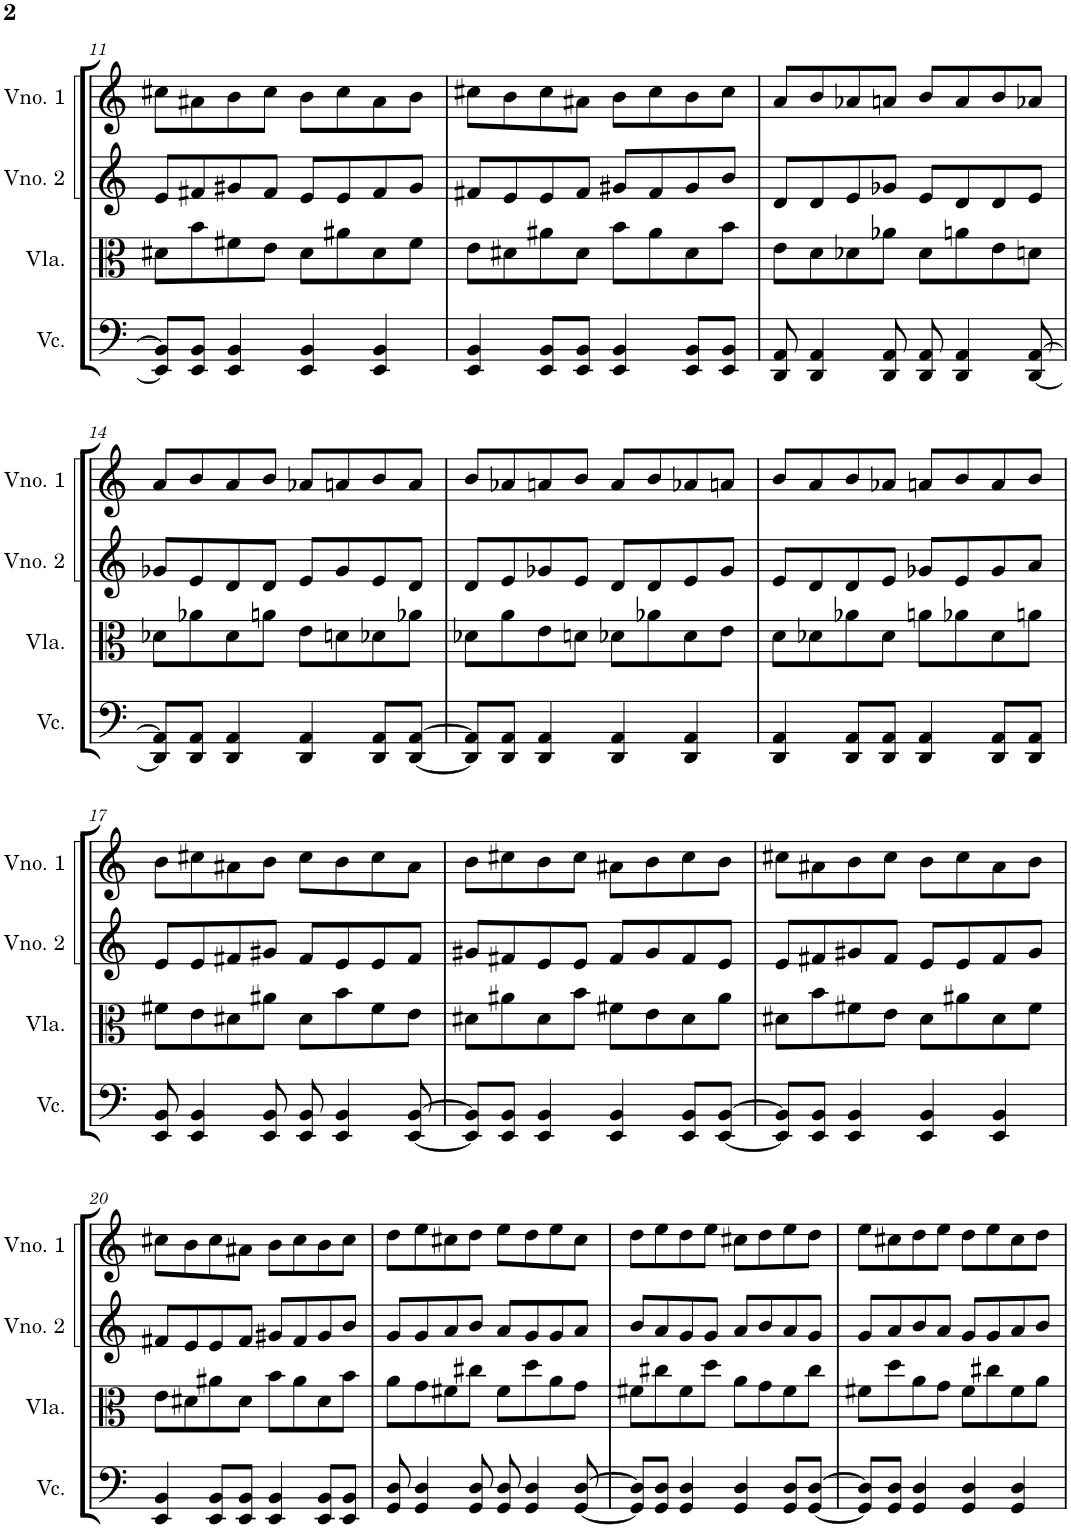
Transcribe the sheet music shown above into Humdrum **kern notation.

**kern	**kern	**kern	**kern
*part4	*part3	*part2	*part1
*staff4	*staff3	*staff2	*staff1
*I"Violoncelo	*I"Viola	*I"Violino 2	*I"Violino 1
*I'Vc.	*I'Vla.	*I'Vno. 2	*I'Vno. 1
!!LO:PB:g=z
*clefF4	*clefC3	*clefG2	*clefG2
*k[]	*k[]	*k[]	*k[]
*M4/4	*M4/4	*M4/4	*M4/4
=11	=11	=11	=11
8EE/] 8BB/]L	8d#X\L	8e/L	8cc#X\L
8EE/ 8BB/J	8b\	8f#X/	8a#X\
4EE/ 4BB/	8f#X\	8g#X/	8b\
.	8e\J	8f#/J	8cc#\J
4EE/ 4BB/	8d#\L	8e/L	8b\L
.	8a#X\	8e/	8cc#\
4EE/ 4BB/	8d#\	8f#/	8a#\
.	8f#\J	8g#/J	8b\J
=12	=12	=12	=12
4EE/ 4BB/	8e\L	8f#X/L	8cc#X\L
.	8d#X\	8e/	8b\
8EE/ 8BB/L	8a#X\	8e/	8cc#\
8EE/ 8BB/J	8d#\J	8f#/J	8a#X\J
4EE/ 4BB/	8b\L	8g#X/L	8b\L
.	8a#\	8f#/	8cc#\
8EE/ 8BB/L	8d#\	8g#/	8b\
8EE/ 8BB/J	8b\J	8b/J	8cc#\J
=13	=13	=13	=13
8DD/ 8AA/	8e\L	8d/L	8a/L
4DD/ 4AA/	8d\	8d/	8b/
.	8d-X\	8e/	8a-X/
8DD/ 8AA/	8a-X\J	8g-X/J	8an/J
8DD/ 8AA/	8d-\L	8e/L	8b/L
4DD/ 4AA/	8an\	8d/	8a/
.	8e\	8d/	8b/
[8DD/ [8AA/	8dn\J	8e/J	8a-X/J
!!LO:LB:g=z
=14	=14	=14	=14
8DD/] 8AA/]L	8d-X\L	8g-X/L	8a/L
8DD/ 8AA/J	8a-X\	8e/	8b/
4DD/ 4AA/	8d-\	8d/	8a/
.	8an\J	8d/J	8b/J
4DD/ 4AA/	8e\L	8e/L	8a-X/L
.	8dn\	8g-/	8an/
8DD/ 8AA/L	8d-X\	8e/	8b/
[8DD/ [8AA/J	8a-X\J	8d/J	8a/J
=15	=15	=15	=15
8DD/] 8AA/]L	8d-X\L	8d/L	8b/L
8DD/ 8AA/J	8a\	8e/	8a-X/
4DD/ 4AA/	8e\	8g-X/	8an/
.	8dn\J	8e/J	8b/J
4DD/ 4AA/	8d-X\L	8d/L	8a/L
.	8a-X\	8d/	8b/
4DD/ 4AA/	8d-\	8e/	8a-X/
.	8e\J	8g-/J	8an/J
=16	=16	=16	=16
4DD/ 4AA/	8d\L	8e/L	8b/L
.	8d-X\	8d/	8a/
8DD/ 8AA/L	8a-X\	8d/	8b/
8DD/ 8AA/J	8d-\J	8e/J	8a-X/J
4DD/ 4AA/	8an\L	8g-X/L	8an/L
.	8a-X\	8e/	8b/
8DD/ 8AA/L	8d-\	8g-/	8a/
8DD/ 8AA/J	8an\J	8a/J	8b/J
!!LO:LB:g=z
=17	=17	=17	=17
8EE/ 8BB/	8f#X\L	8e/L	8b\L
4EE/ 4BB/	8e\	8e/	8cc#X\
.	8d#X\	8f#X/	8a#X\
8EE/ 8BB/	8a#X\J	8g#X/J	8b\J
8EE/ 8BB/	8d#\L	8f#/L	8cc#\L
4EE/ 4BB/	8b\	8e/	8b\
.	8f#\	8e/	8cc#\
[8EE/ [8BB/	8e\J	8f#/J	8a#\J
=18	=18	=18	=18
8EE/] 8BB/]L	8d#X\L	8g#X/L	8b\L
8EE/ 8BB/J	8a#X\	8f#X/	8cc#X\
4EE/ 4BB/	8d#\	8e/	8b\
.	8b\J	8e/J	8cc#\J
4EE/ 4BB/	8f#X\L	8f#/L	8a#X\L
.	8e\	8g#/	8b\
8EE/ 8BB/L	8d#\	8f#/	8cc#\
[8EE/ [8BB/J	8a#\J	8e/J	8b\J
=19	=19	=19	=19
8EE/] 8BB/]L	8d#X\L	8e/L	8cc#X\L
8EE/ 8BB/J	8b\	8f#X/	8a#X\
4EE/ 4BB/	8f#X\	8g#X/	8b\
.	8e\J	8f#/J	8cc#\J
4EE/ 4BB/	8d#\L	8e/L	8b\L
.	8a#X\	8e/	8cc#\
4EE/ 4BB/	8d#\	8f#/	8a#\
.	8f#\J	8g#/J	8b\J
!!LO:LB:g=z
=20	=20	=20	=20
4EE/ 4BB/	8e\L	8f#X/L	8cc#X\L
.	8d#X\	8e/	8b\
8EE/ 8BB/L	8a#X\	8e/	8cc#\
8EE/ 8BB/J	8d#\J	8f#/J	8a#X\J
4EE/ 4BB/	8b\L	8g#X/L	8b\L
.	8a#\	8f#/	8cc#\
8EE/ 8BB/L	8d#\	8g#/	8b\
8EE/ 8BB/J	8b\J	8b/J	8cc#\J
=21	=21	=21	=21
8GG/ 8D/	8a\L	8g/L	8dd\L
4GG/ 4D/	8g\	8g/	8ee\
.	8f#X\	8a/	8cc#X\
8GG/ 8D/	8cc#X\J	8b/J	8dd\J
8GG/ 8D/	8f#\L	8a/L	8ee\L
4GG/ 4D/	8dd\	8g/	8dd\
.	8a\	8g/	8ee\
[8GG/ [8D/	8g\J	8a/J	8cc#\J
=22	=22	=22	=22
8GG/] 8D/]L	8f#X\L	8b/L	8dd\L
8GG/ 8D/J	8cc#X\	8a/	8ee\
4GG/ 4D/	8f#\	8g/	8dd\
.	8dd\J	8g/J	8ee\J
4GG/ 4D/	8a\L	8a/L	8cc#X\L
.	8g\	8b/	8dd\
8GG/ 8D/L	8f#\	8a/	8ee\
[8GG/ [8D/J	8cc#\J	8g/J	8dd\J
=23	=23	=23	=23
8GG/] 8D/]L	8f#X\L	8g/L	8ee\L
8GG/ 8D/J	8dd\	8a/	8cc#X\
4GG/ 4D/	8a\	8b/	8dd\
.	8g\J	8a/J	8ee\J
4GG/ 4D/	8f#\L	8g/L	8dd\L
.	8cc#X\	8g/	8ee\
4GG/ 4D/	8f#\	8a/	8cc#\
.	8a\J	8b/J	8dd\J
=	=	=	=
*-	*-	*-	*-
